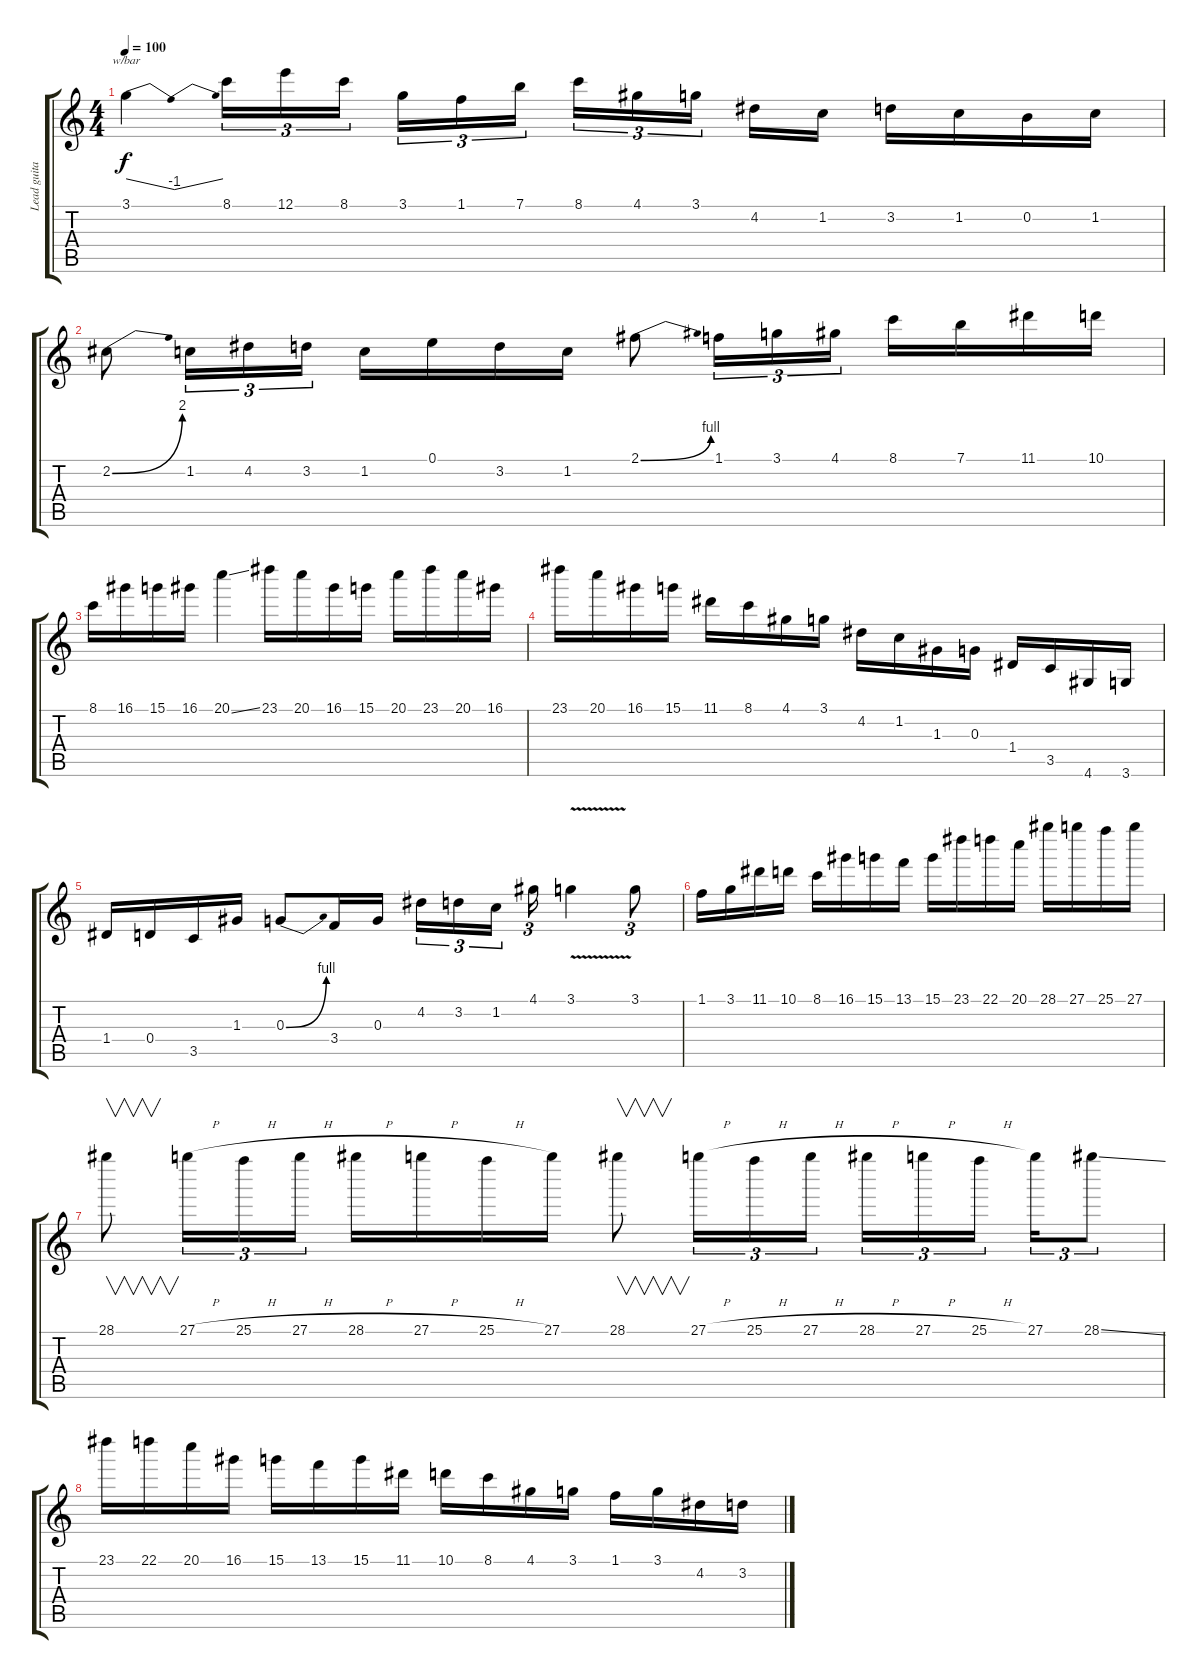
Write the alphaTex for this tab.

\track ("Lead guitar" "Lead guita") {instrument distortionguitar}
\staff {score tabs}
\tuning (E4 B3 G3 D3 A2 E2) {hide}
\ts (4 4)
\tempo 100
\clef g2
\ks c
3.1.4{tbe (dip default 0 0 30 -4 60 0) dy f} 8.1.16{tu (3 2)} 12.1.16{tu (3 2)} 8.1.16{tu (3 2)} 3.1.16{tu (3 2)} 1.1.16{tu (3 2)} 7.1.16{tu (3 2)} 8.1.16{tu (3 2)} 4.1.16{tu (3 2)} 3.1.16{tu (3 2)} 4.2.16 1.2.16 3.2.16 1.2.16 0.2.16 1.2.16 |
2.2{be (bend 0 0 60 8)}.8 1.2.16{tu (3 2)} 4.2.16{tu (3 2)} 3.2.16{tu (3 2)} 1.2.16 0.1.16 3.2.16 1.2.16 2.1{be (bend 0 0 60 4)}.8 1.1.16{tu (3 2)} 3.1.16{tu (3 2)} 4.1.16{tu (3 2)} 8.1.16 7.1.16 11.1.16 10.1.16 |
8.1.16 16.1.16 15.1.16 16.1.16 20.1{ss}.4 23.1.16 20.1.16 16.1.16 15.1.16 20.1.16 23.1.16 20.1.16 16.1.16 |
23.1.16 20.1.16 16.1.16 15.1.16 11.1.16 8.1.16 4.1.16 3.1.16 4.2.16 1.2.16 1.3.16 0.3.16 1.4.16 3.5.16 4.6.16 3.6.16 |
1.4.16 0.4.16 3.5.16 1.3.16 0.3{be (bend 0 0 60 4)}.8 3.4.16 0.3.16 4.2.16{tu (3 2)} 3.2.16{tu (3 2)} 1.2.16{tu (3 2)} 4.1.16{tu (3 2)} 3.1{v}.4 3.1.8{tu (3 2)} |
1.1.16 3.1.16 11.1.16 10.1.16 8.1.16 16.1.16 15.1.16 13.1.16 15.1.16 23.1.16 22.1.16 20.1.16 28.1.16 27.1.16 25.1.16 27.1.16 |
28.1.8{v} 27.1{h}.16{tu (3 2)} 25.1{h}.16{tu (3 2)} 27.1{h}.16{tu (3 2)} 28.1{h}.16 27.1{h}.16 25.1{h}.16 27.1.16 28.1.8{v} 27.1{h}.16{tu (3 2)} 25.1{h}.16{tu (3 2)} 27.1{h}.16{tu (3 2)} 28.1{h}.16{tu (3 2)} 27.1{h}.16{tu (3 2)} 25.1{h}.16{tu (3 2)} 27.1.16{tu (3 2)} 28.1{ss}.8{tu (3 2)} |
23.1.16 22.1.16 20.1.16 16.1.16 15.1.16 13.1.16 15.1.16 11.1.16 10.1.16 8.1.16 4.1.16 3.1.16 1.1.16 3.1.16 4.2.16 3.2.16
